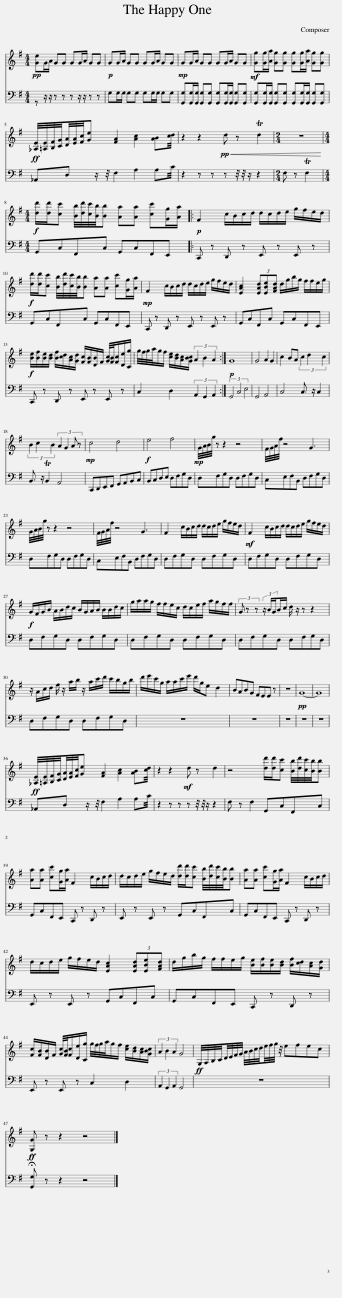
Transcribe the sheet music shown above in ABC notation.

X:1
%%score { 1 | 2 }
L:1/8
M:4/4
I:linebreak $
K:G
V:1 treble
V:2 bass
V:1
!pp! [Ge]G/A/ GG GG/A/ GG |!p! GG/A/ GG GG/A/ GG |!mp! GG/A/ GG GG/A/ GG |!mf! [Gg][Gg]/[Aa]/ [Gg][Gg] [Gg][Gg]/[Aa]/ [Gg][Gg] |$!ff! [_A,E]/4[=A,E]/4[B,F]/4[CG]/4[DA]/4[EA]/4[Fc]/4[Ge] [FA]2 [Ac]2 [AB][cd]/4 | %5
 z2 z2!pp!!<(! d z Td2!<)! |[M:2/4] z4 |$[M:4/4]!f! [dd']/[dd']/[cc'] [Bb]/4[dd']/4[cc']/4[Bb]/4[Bb] [Aa][Aa] [cc'][Gg]/[Aa]/ |:!p! F2 c/B/c/d/ d/c/d/e/ g/f/e/d/ |$!f! [dd']/[dd']/[cc'] [Bb]/4[dd']/4[cc']/4[Bb]/4[Bb] [Aa][Aa] [cc'][Gg]/[Aa]/ | %10
!mp! F2 c/B/c/d/ d/c/d/e/ g/f/e/d/ | [EAc]2 (3[EAd][EBe][FAd] d/g/b/g/ f/f/e/g/ |$!f! [Be]/[Bf]/[Be]/[Bd]/ [Bf]/[cd]/[Ac]/[Gd]/ [Fc]/[FB]/[DB]/F/ [Gc]/4[FB]/4[Fc]/[De]/[Cg]/ | g/4f/4g/4a/4g/f/ [ce]/[Bd]/[Ac]/[GBc]/ (3A2 B2 A2 :|!p! G8 | %15
 G4 A2 G2 | c2 BA (3c2 d2 c2 |$ (3B2 c2 B2 (3:2:4A2 G2 A z |!mp! c4 d4 |!f! e4 f4 | %20
!mp! G/4A/4B/4g/4 z z2 z4 | F/4G/4A/4f/4 z4 G3 |$ G/4A/4B/4g/4 z z2 z4 | F/4G/4A/4f/4 z4 G3 | F2 c/B/c/d/ d/c/d/e/ g/f/e/d/ | %25
!mf! F2 c/B/c/d/ d/c/d/e/ g/f/e/d/ |$!f! G/F/G/B/ A/B/d/c/ B/G/A/B/ B/B/d/c/ | g/a/a/g/ f/f/e/c/ d/c/e/f/ a/g/f/f/ | (3G z z (3z/ B/G/B/c/ d/ z/ z z2 |$ z/ A/c/d/ f/ z/ a/b/ z/ a/c'/d'/ c'/b/g/b/ | %30
 d'/e'/c'/g/ a/a/c'/e'/ d'/g/e d2 | BABG FEE z | z8 |!pp! G8- | G8 |$ %35
!ff! [_A,E]/4[=A,E]/4[B,F]/4[CG]/4[DA]/4[EA]/4[Fc]/4[Ge] [FA]2 [Ac]2 [AB][cd]/4 | z2 z2!mf! d z d2 | z4 [dd']/[dd']/[cc'] [Bb]/4[dd']/4[cc']/4[Bb]/4[Bb] |$ [Aa][Aa] [cc'][Gg]/[Aa]/ F2 c/B/c/d/ | d/c/d/e/ g/f/e/d/ [dd']/[dd']/[cc'] [Bb]/4[dd']/4[cc']/4[Bb]/4[Bb] | %40
 [Aa][Aa] [cc'][Gg]/[Aa]/ F2 c/B/c/d/ |$ d/c/d/e/ g/f/e/d/ [EAc]2 (3[EAd][EBe][FAd] | d/g/b/g/ f/f/e/g/ [Be]/[Bf]/[Be]/[Bd]/ [Bf]/[cd]/[Ac]/[Gd]/ |$ [Fc]/[FB]/[DB]/F/ [Gc]/4[FB]/4[Fc]/[De]/[Cg]/ g/4f/4g/4a/4g/f/ [ce]/[Bd]/[Ac]/[GBc]/ | (3A2 B2 A2 G4 | %45
!ff! G,/4A,/4B,/4C/4D/4E/4F/4G/4 A/4B/4c/4d/4e/4f/4g/4 z/4 efec |$!ff! [G,G] z z2 z4 |] %47
V:2
 z z/ z/ z z z z/ z/ z z | G,G,/G,/ G,G, G,G,/G,/ G,G, | [G,,G,][G,,G,]/[G,,G,]/ [G,,G,][G,,G,] [G,,G,][G,,G,]/[G,,G,]/ [G,,G,][G,,G,] | [G,,G,][G,,G,]/[G,,G,]/ [G,,G,][G,,G,] [G,,G,][G,,G,]/[G,,G,]/ [G,,G,][G,,G,] |$ _A,,D, z/ z/4 F,2 A,2 A,C/4 | %5
 z2 z z z z/4 z/4 z/ z2 |[M:2/4] F, z TF,2 |$[M:4/4] G,,C,F,,C, G,,C,F,,E,, |: C,, z D,, z E,, z E,, z |$ G,,C,F,,C, G,,C,F,,E,, | %10
 C,, z D,, z E,, z E,, z | G,,C,F,,C, G,,C,F,,E,, |$ C,, z D,, z E,, z E,, z | C,2 D,2 (3A,,2 G,,2 A,,2 :| (3G,,4 C,4 E,4 | %15
 G,,4 A,,4 | C,4 C,3/2 z/ C,2 |$ B,,3/2 z/ TB,,2 A,,4 | C,,D,,E,,F,, G,,A,,B,,C, | B,,C,D,E, D,F,G,D, | %20
 D,F,G,D, D,F,G,D, | C,E,F,B,, D,F,G,D, |$ D,F,G,D, D,F,G,D, | C,E,F,B,, D,F,G,D, | D,F,G,D, D,F,G,D, | %25
 D,F,G,D, D,F,G,D, |$ D,F,G,D, D,F,G,D, | D,F,G,D, D,F,G,D, | D,F,G,D, D,F,G,D, |$ D,F,G,D, D,F,G,D, | %30
 z8 | z8 | z8 | z8 | z8 |$ %35
 _A,,D, z/ z/4 F,2 A,2 A,C/4 | z2 z z z z/4 z/4 z/ z2 | F, z F,2 G,,C,F,,C, |$ G,,C,F,,E,, C,, z D,, z | E,, z E,, z G,,C,F,,C, | %40
 G,,C,F,,E,, C,, z D,, z |$ E,, z E,, z G,,C,F,,C, | G,,C,F,,E,, C,, z D,, z |$ E,, z E,, z C,2 D,2 | (3A,,2 G,,2 A,,2 G,,4 | %45
 z8 |$ !fermata![G,,G,] z z2 z4 |] %47
